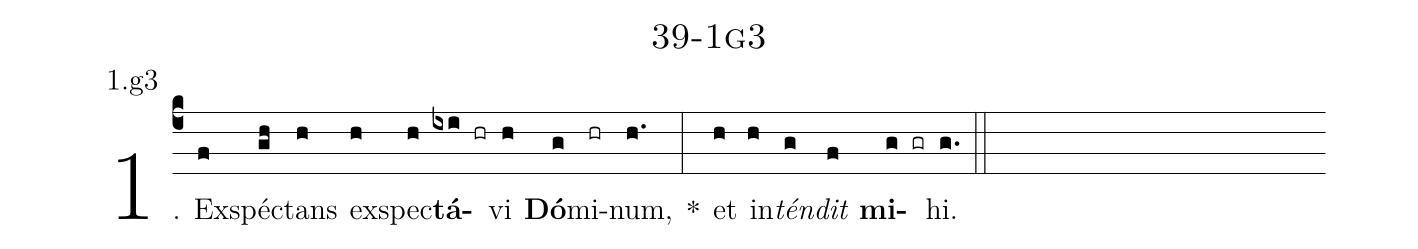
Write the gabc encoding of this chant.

name: 39-1g3;
annotation: 1.g3;
%%
(c4)1. Ex(f)spéc(gh)tans(h) ex(h)spec(h)<b>tá</b>(ixi hr)vi(h) <b>Dó</b>(g)mi(hr)num,(h.) *(:) et(h) in(h)<i>tén</i>(g)<i>dit</i>(f) <b>mi</b>(g gr)hi.(g.) (::)
